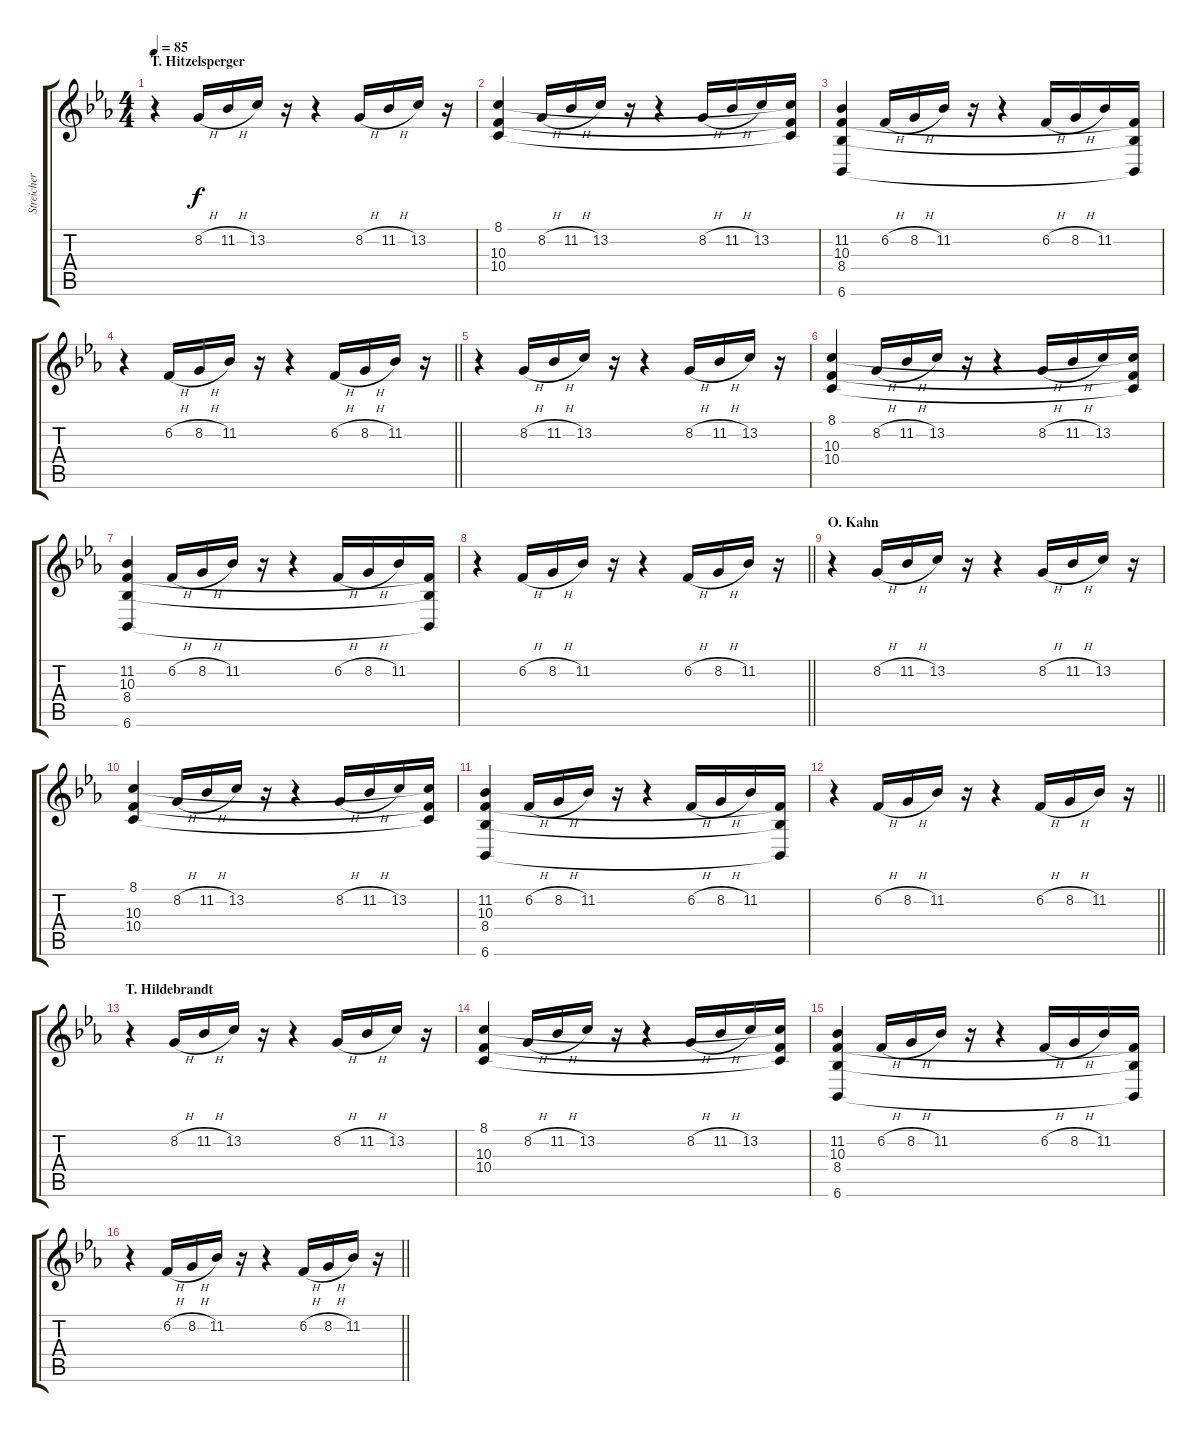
\track ("Streicher" "Streicher") {instrument synthstrings2}
\staff {score tabs}
\tuning (E4 B3 G3 D3 A2 E2) {hide}
\ts (4 4)
\section ("" "T. Hitzelsperger")
\tempo 85
\clef g2
\ks cminor
r.4{dy f} 8.2{h}.16 11.2{h}.16 13.2.16 r.16 r.4 8.2{h}.16 11.2{h}.16 13.2.16 r.16 |
(8.1 10.3 10.4).4 8.2{h}.16 11.2{h}.16 13.2.16 r.16 r.4 8.2{h}.16 11.2{h}.16 13.2.16 (8.1{t} 10.3{t} 10.4{t}).16 |
(11.2 10.3 8.4 6.6).4 6.2{h}.16 8.2{h}.16 11.2.16 r.16 r.4 6.2{h}.16 8.2{h}.16 11.2.16 (10.3{t} 8.4{t} 6.6{t}).16 |
\barLineRight lightlight
r.4 6.2{h}.16 8.2{h}.16 11.2.16 r.16 r.4 6.2{h}.16 8.2{h}.16 11.2.16 r.16 |
r.4 8.2{h}.16 11.2{h}.16 13.2.16 r.16 r.4 8.2{h}.16 11.2{h}.16 13.2.16 r.16 |
(8.1 10.3 10.4).4 8.2{h}.16 11.2{h}.16 13.2.16 r.16 r.4 8.2{h}.16 11.2{h}.16 13.2.16 (8.1{t} 10.3{t} 10.4{t}).16 |
(11.2 10.3 8.4 6.6).4 6.2{h}.16 8.2{h}.16 11.2.16 r.16 r.4 6.2{h}.16 8.2{h}.16 11.2.16 (10.3{t} 8.4{t} 6.6{t}).16 |
\barLineRight lightlight
r.4 6.2{h}.16 8.2{h}.16 11.2.16 r.16 r.4 6.2{h}.16 8.2{h}.16 11.2.16 r.16 |
\section ("" "O. Kahn")
r.4 8.2{h}.16 11.2{h}.16 13.2.16 r.16 r.4 8.2{h}.16 11.2{h}.16 13.2.16 r.16 |
(8.1 10.3 10.4).4 8.2{h}.16 11.2{h}.16 13.2.16 r.16 r.4 8.2{h}.16 11.2{h}.16 13.2.16 (8.1{t} 10.3{t} 10.4{t}).16 |
(11.2 10.3 8.4 6.6).4 6.2{h}.16 8.2{h}.16 11.2.16 r.16 r.4 6.2{h}.16 8.2{h}.16 11.2.16 (10.3{t} 8.4{t} 6.6{t}).16 |
\barLineRight lightlight
r.4 6.2{h}.16 8.2{h}.16 11.2.16 r.16 r.4 6.2{h}.16 8.2{h}.16 11.2.16 r.16 |
\section ("" "T. Hildebrandt")
r.4 8.2{h}.16 11.2{h}.16 13.2.16 r.16 r.4 8.2{h}.16 11.2{h}.16 13.2.16 r.16 |
(8.1 10.3 10.4).4 8.2{h}.16 11.2{h}.16 13.2.16 r.16 r.4 8.2{h}.16 11.2{h}.16 13.2.16 (8.1{t} 10.3{t} 10.4{t}).16 |
(11.2 10.3 8.4 6.6).4 6.2{h}.16 8.2{h}.16 11.2.16 r.16 r.4 6.2{h}.16 8.2{h}.16 11.2.16 (10.3{t} 8.4{t} 6.6{t}).16 |
\barLineRight lightlight
r.4 6.2{h}.16 8.2{h}.16 11.2.16 r.16 r.4 6.2{h}.16 8.2{h}.16 11.2.16 r.16
